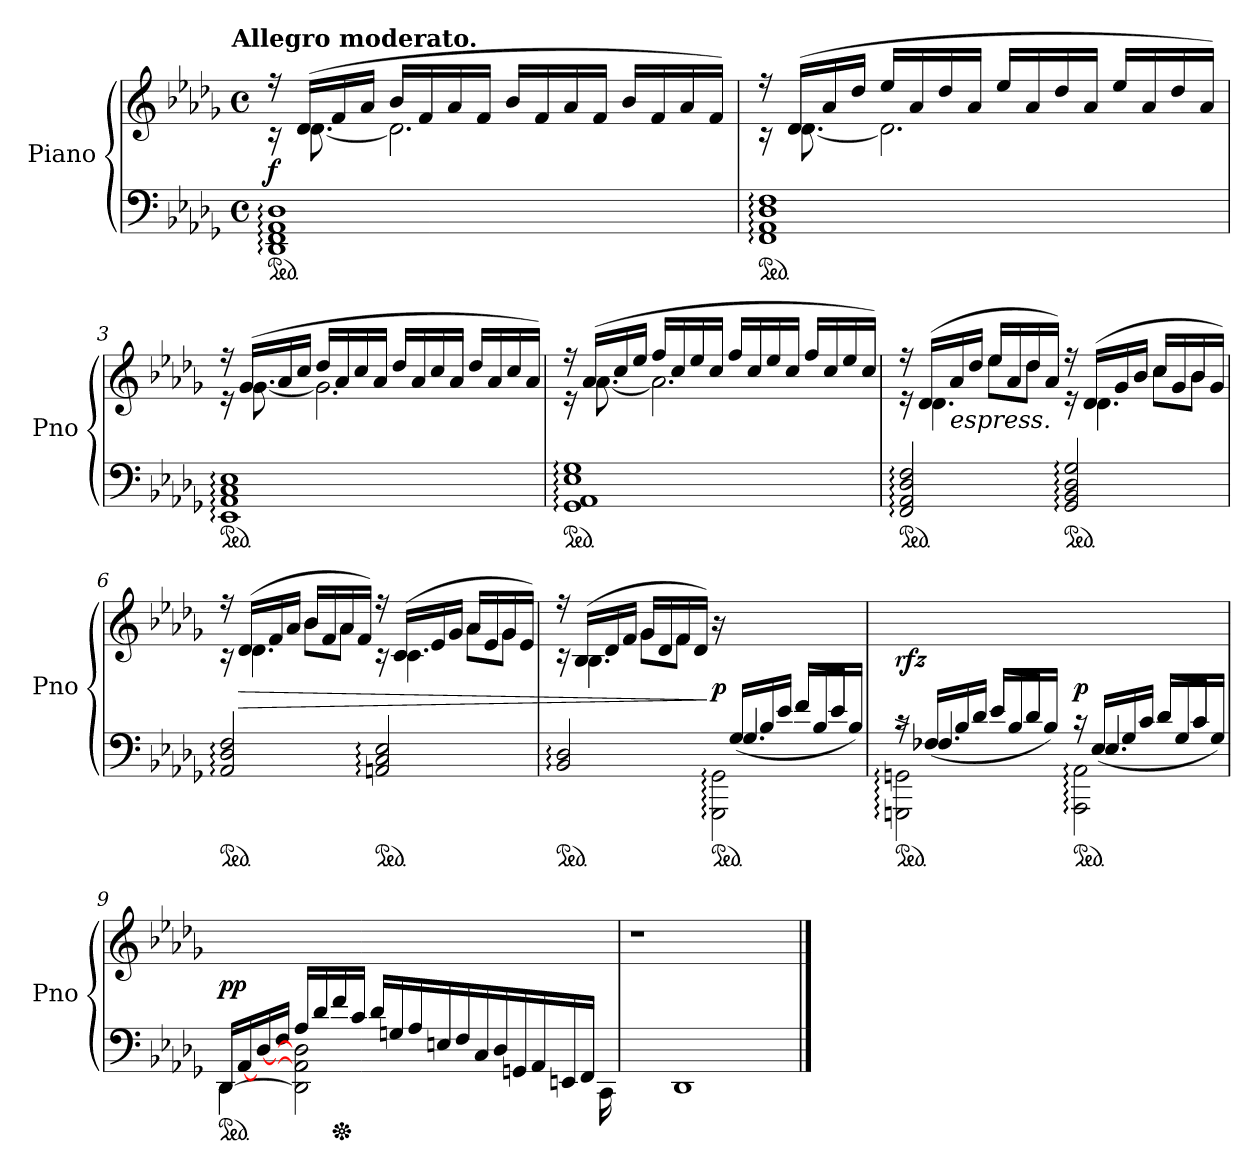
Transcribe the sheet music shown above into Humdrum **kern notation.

**kern	**kern	**dynam
*part1	*part1	*part1
*staff2	*staff1	*staff1/2
*I"Piano	*	*
*I'Pno	*	*
*clefF4	*clefG2	*
*k[b-e-a-d-g-]	*k[b-e-a-d-g-]	*
*D-:	*D-:	*
!!LO:TX:omd:t=Allegro moderato.
*M4/4	*M4/4	*
*met(c)	*met(c)	*
*MM116	*MM116	*
=1	=1	=1
*	*^	*
*ped	*	*	*
1DD-: 1FF: 1AA-: 1D-:	16r	16r	f
.	(16d-LL	[8.d-	.
.	16f	.	.
.	16a-JJ	.	.
.	16b-LL	2.d-]	.
.	16f	.	.
.	16a-	.	.
.	16fJJ	.	.
.	16b-LL	.	.
.	16f	.	.
.	16a-	.	.
.	16fJJ	.	.
.	16b-LL	.	.
.	16f	.	.
.	16a-	.	.
.	16fJJ)	.	.
=2	=2	=2	=2
*ped	*	*	*
1FF: 1AA-: 1D-: 1F:	16r	16r	.
.	(16d-LL	[8.d-	.
.	16a-	.	.
.	16dd-JJ	.	.
.	16ee-LL	2.d-]	.
.	16a-	.	.
.	16dd-	.	.
.	16a-JJ	.	.
.	16ee-LL	.	.
.	16a-	.	.
.	16dd-	.	.
.	16a-JJ	.	.
.	16ee-LL	.	.
.	16a-	.	.
.	16dd-	.	.
.	16a-JJ)	.	.
=3	=3	=3	=3
*ped	*	*	*
1EE-: 1AA-: 1C: 1E-:	16r	16r	.
.	(16g-LL	[8.g-	.
.	16a-	.	.
.	16ccJJ	.	.
.	16dd-LL	2.g-]	.
.	16a-	.	.
.	16cc	.	.
.	16a-JJ	.	.
.	16dd-LL	.	.
.	16a-	.	.
.	16cc	.	.
.	16a-JJ	.	.
.	16dd-LL	.	.
.	16a-	.	.
.	16cc	.	.
.	16a-JJ)	.	.
=4	=4	=4	=4
*ped	*	*	*
1GG-: 1AA-: 1E-: 1G-:	16r	16r	.
.	(16a-LL	[8.a-	.
.	16cc	.	.
.	16ee-JJ	.	.
.	16ffLL	2.a-]	.
.	16cc	.	.
.	16ee-	.	.
.	16ccJJ	.	.
.	16ffLL	.	.
.	16cc	.	.
.	16ee-	.	.
.	16ccJJ	.	.
.	16ffLL	.	.
.	16cc	.	.
.	16ee-	.	.
.	16ccJJ)	.	.
=5	=5	=5	=5
*ped	*	*	*
2FF: 2AA-: 2D-: 2F:	16r	16r	.
!	!	!LO:N:vis=4.	!
.	(16d-LL	8.d-	.
!	!LO:TX:b:i:t=espress.	!	!
.	16a-	.	.
.	16dd-JJ	.	.
.	16ee-LL	8ee-L	.
.	16a-	.	.
.	16dd-	8dd-J	.
.	16a-JJ)	.	.
*ped	*	*	*
2GG-: 2BB-: 2D-: 2G-:	16r	16r	.
!	!	!LO:N:vis=4.	!
.	(16d-LL	8.d-	.
.	16g-	.	.
.	16b-JJ	.	.
.	16ccLL	8ccL	.
.	16g-	.	.
.	16b-	8b-J	.
.	16g-JJ)	.	.
=6	=6	=6	=6
*ped	*	*	*
2AA-: 2D-: 2F:	16r	16r	.
!	!	!LO:N:vis=4.	!
.	(16d-LL	8.d-	>
.	16f	.	.
.	16a-JJ	.	.
.	16b-LL	8b-L	.
.	16f	.	.
.	16a-	8a-J	.
.	16fJJ)	.	.
*ped	*	*	*
2AAn: 2C: 2E-:	16r	16r	.
!	!	!LO:N:vis=4.	!
.	(16cLL	8.c	.
.	16e-	.	.
.	16g-JJ	.	.
.	16a-LL	8a-L	.
.	16e-	.	.
.	16g-	8g-J	.
.	16e-JJ)	.	.
=7	=7	=7	=7
*^	*	*	*
*	*^	*	*	*
*ped	*	*	*	*	*
2BB-: 2D-:	2ryy	2ryy	16r	16r	.
!	!	!	!	!LO:N:vis=4.	!
.	.	.	(16B-LL	8.B-	.
.	.	.	16d-	.	.
.	.	.	16fJJ	.	.
.	.	.	16g-LL	8g-L	.
.	.	.	16d-	.	.
.	.	.	16f	8fJ	.
.	.	.	16d-JJ)	.	.
*ped	*	*	*	*	*
2GGG-:\ 2GG-:\	16ryy	16ryy	16r	2ryy	] p
!	!	!LO:N:vis=4.	!	!	!
.	(>16G-/LL	8.G-	8.ryy	.	.
.	16B-	.	.	.	.
.	16e-JJ	.	.	.	.
.	16f/LL	8fL	4ryy	.	.
.	16B-	.	.	.	.
.	16e-	8e-J	.	.	.
.	16B-JJ)	.	.	.	.
=8	=8	=8	=8	=8	=8
*ped	*	*	*	*	*
2GGGn:^<\ 2GGn:^<\	16ryy	16rc	1ryy	2ryy	rfz
!	!	!LO:N:vis=4.	!	!	!
.	(>16F-X/LL	8.F-X	.	.	.
.	16B-	.	.	.	.
.	16d-JJ	.	.	.	.
.	16e-/LL	8e-L	.	.	.
.	16B-	.	.	.	.
.	16d-	8d-J	.	.	.
.	16B-JJ)	.	.	.	.
*ped	*	*	*	*	*
2AAA-:\ 2AA-:\	16ryy	16rc	.	2ryy	p
!	!	!LO:N:vis=4.	!	!	!
.	(>16E-/LL	8.E-	.	.	.
.	16G-	.	.	.	.
.	16cJJ	.	.	.	.
.	16d-/LL	8d-L	.	.	.
.	16G-	.	.	.	.
.	16c	8cJ	.	.	.
.	16G-JJ)	.	.	.	.
*	*v	*v	*	*	*
*	*	*v	*v	*
=9	=9	=9	=9
*ped	*	*	*
[4DD-\	16DD-/LL	1ryy	pp
.	[16AA-/	.	.
.	[16D-/	.	.
.	16F/JJ	.	.
16A-LL	2DD-] 2AA-] 2D-]	.	.
16d-	.	.	.
*Xped	*	*	*
16f	.	.	.
16cJJ	.	.	.
16d-LL	.	.	.
16Gn	.	.	.
16A-	.	.	.
16En	.	.	.
16F	4ryy	.	.
16C	.	.	.
16D-	.	.	.
16GGn	.	.	.
16AA-	4ryy	4ryy	.
16EEn	.	.	.
16FFJJ	.	.	.
16CC\	.	.	.
*v	*v	*	*
=10	=10	=10
4ryy	1r	.
1DD-	.	.
.	4ryy	.
==	==	==
*-	*-	*-
